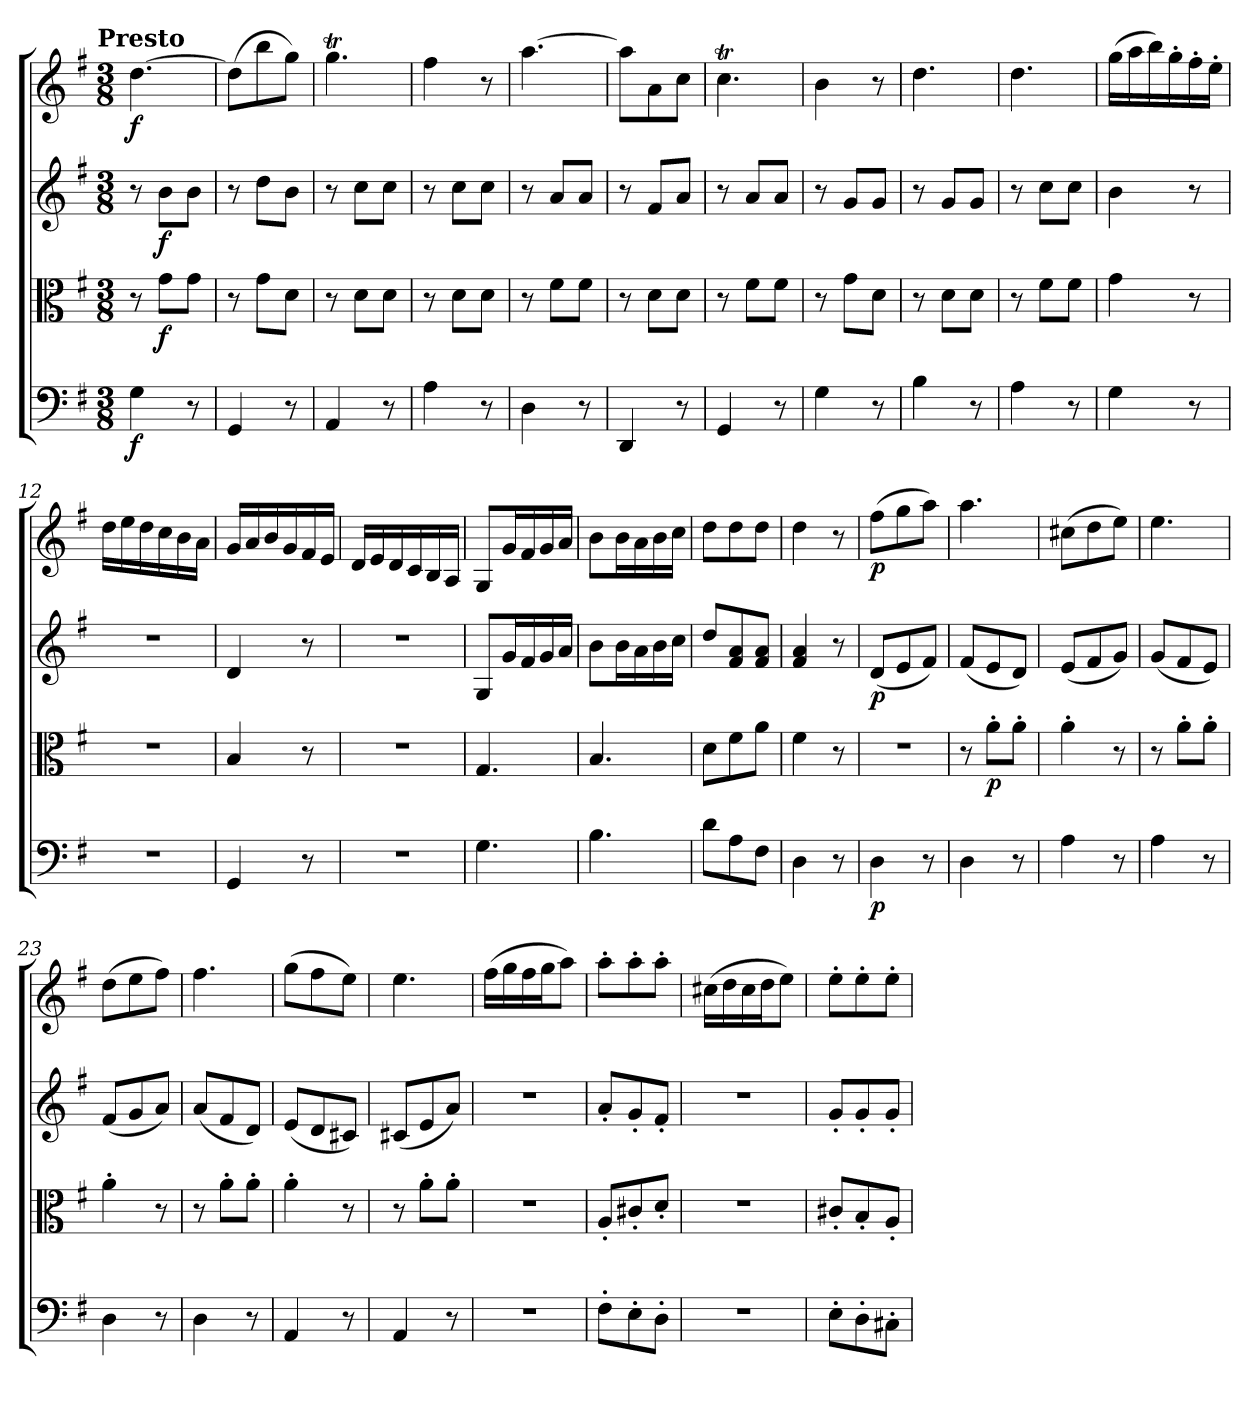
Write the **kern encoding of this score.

**kern	**dynam	**kern	**dynam	**kern	**dynam	**kern	**dynam
*part4	*part4	*part3	*part3	*part2	*part2	*part1	*part1
*staff4	*staff4	*staff3	*staff3	*staff2	*staff2	*staff1	*staff1
*clefF4	*	*clefC3	*	*clefG2	*	*clefG2	*
*k[f#]	*	*k[f#]	*	*k[f#]	*	*k[f#]	*
*G:	*	*G:	*	*G:	*	*G:	*
!!LO:TX:omd:t=Presto
*M3/8	*	*M3/8	*	*M3/8	*	*M3/8	*
*MM184	*	*MM184	*	*MM184	*	*MM184	*
=	=	=	=	=	=	=	=
4G\	f	8r	.	8r	.	[4.dd\	f
.	.	8g\L	f	8b\L	f	.	.
8r	.	8g\J	.	8b\J	.	.	.
=2	=2	=2	=2	=2	=2	=2	=2
4GG/	.	8r	.	8r	.	(8dd\L]	.
.	.	8g\L	.	8dd\L	.	8bb\	.
8r	.	8d\J	.	8b\J	.	8gg\J)	.
=3	=3	=3	=3	=3	=3	=3	=3
4AA/	.	8r	.	8r	.	4.ggT\	.
.	.	8d\L	.	8cc\L	.	.	.
8r	.	8d\J	.	8cc\J	.	.	.
=4	=4	=4	=4	=4	=4	=4	=4
4A\	.	8r	.	8r	.	4ff#\	.
.	.	8d\L	.	8cc\L	.	.	.
8r	.	8d\J	.	8cc\J	.	8r	.
=5	=5	=5	=5	=5	=5	=5	=5
4D\	.	8r	.	8r	.	[4.aa\	.
.	.	8f#\L	.	8a/L	.	.	.
8r	.	8f#\J	.	8a/J	.	.	.
=6	=6	=6	=6	=6	=6	=6	=6
4DD/	.	8r	.	8r	.	8aa\L]	.
.	.	8d\L	.	8f#/L	.	8a\	.
8r	.	8d\J	.	8a/J	.	8cc\J	.
=7	=7	=7	=7	=7	=7	=7	=7
4GG/	.	8r	.	8r	.	4.ccT\	.
.	.	8f#\L	.	8a/L	.	.	.
8r	.	8f#\J	.	8a/J	.	.	.
=8	=8	=8	=8	=8	=8	=8	=8
4G\	.	8r	.	8r	.	4b\	.
.	.	8g\L	.	8g/L	.	.	.
8r	.	8d\J	.	8g/J	.	8r	.
=9	=9	=9	=9	=9	=9	=9	=9
4B\	.	8r	.	8r	.	4.dd\	.
.	.	8d\L	.	8g/L	.	.	.
8r	.	8d\J	.	8g/J	.	.	.
=10	=10	=10	=10	=10	=10	=10	=10
4A\	.	8r	.	8r	.	4.dd\	.
.	.	8f#\L	.	8cc\L	.	.	.
8r	.	8f#\J	.	8cc\J	.	.	.
=11	=11	=11	=11	=11	=11	=11	=11
4G\	.	4g\	.	4b\	.	(16gg\LL	.
.	.	.	.	.	.	16aa\	.
.	.	.	.	.	.	16bb\)	.
.	.	.	.	.	.	16gg'\	.
8r	.	8r	.	8r	.	16ff#'\	.
.	.	.	.	.	.	16ee'\JJ	.
=12	=12	=12	=12	=12	=12	=12	=12
4.r	.	4.r	.	4.r	.	16dd\LL	.
.	.	.	.	.	.	16ee\	.
.	.	.	.	.	.	16dd\	.
.	.	.	.	.	.	16cc\	.
.	.	.	.	.	.	16b\	.
.	.	.	.	.	.	16a\JJ	.
=13	=13	=13	=13	=13	=13	=13	=13
4GG/	.	4B/	.	4d/	.	16g/LL	.
.	.	.	.	.	.	16a/	.
.	.	.	.	.	.	16b/	.
.	.	.	.	.	.	16g/	.
8r	.	8r	.	8r	.	16f#/	.
.	.	.	.	.	.	16e/JJ	.
=14	=14	=14	=14	=14	=14	=14	=14
4.r	.	4.r	.	4.r	.	16d/LL	.
.	.	.	.	.	.	16e/	.
.	.	.	.	.	.	16d/	.
.	.	.	.	.	.	16c/	.
.	.	.	.	.	.	16B/	.
.	.	.	.	.	.	16A/JJ	.
=15	=15	=15	=15	=15	=15	=15	=15
4.G\	.	4.G/	.	8G/L	.	8G/L	.
.	.	.	.	16g/L	.	16g/L	.
.	.	.	.	16f#/	.	16f#/	.
.	.	.	.	16g/	.	16g/	.
.	.	.	.	16a/JJ	.	16a/JJ	.
=16	=16	=16	=16	=16	=16	=16	=16
4.B\	.	4.B/	.	8b\L	.	8b\L	.
.	.	.	.	16b\L	.	16b\L	.
.	.	.	.	16a\	.	16a\	.
.	.	.	.	16b\	.	16b\	.
.	.	.	.	16cc\JJ	.	16cc\JJ	.
=17	=17	=17	=17	=17	=17	=17	=17
8d\L	.	8d\L	.	8dd/L	.	8dd\L	.
8A\	.	8f#\	.	8f#/ 8a/	.	8dd\	.
8F#\J	.	8a\J	.	8f#/ 8a/J	.	8dd\J	.
=18	=18	=18	=18	=18	=18	=18	=18
4D\	.	4f#\	.	4f#/ 4a/	.	4dd\	.
8r	.	8r	.	8r	.	8r	.
=19	=19	=19	=19	=19	=19	=19	=19
4D\	p	4.r	.	(8d/L	p	(8ff#\L	p
.	.	.	.	8e/	.	8gg\	.
8r	.	.	.	8f#/J)	.	8aa\J)	.
=20	=20	=20	=20	=20	=20	=20	=20
4D\	.	8r	.	(8f#/L	.	4.aa\	.
.	.	8a'\L	p	8e/	.	.	.
8r	.	8a'\J	.	8d/J)	.	.	.
=21	=21	=21	=21	=21	=21	=21	=21
4A\	.	4a'\	.	(8e/L	.	(8cc#X\L	.
.	.	.	.	8f#/	.	8dd\	.
8r	.	8r	.	8g/J)	.	8ee\J)	.
=22	=22	=22	=22	=22	=22	=22	=22
4A\	.	8r	.	(8g/L	.	4.ee\	.
.	.	8a'\L	.	8f#/	.	.	.
8r	.	8a'\J	.	8e/J)	.	.	.
=23	=23	=23	=23	=23	=23	=23	=23
4D\	.	4a'\	.	(8f#/L	.	(8dd\L	.
.	.	.	.	8g/	.	8ee\	.
8r	.	8r	.	8a/J)	.	8ff#\J)	.
=24	=24	=24	=24	=24	=24	=24	=24
4D\	.	8r	.	(8a/L	.	4.ff#\	.
.	.	8a'\L	.	8f#/	.	.	.
8r	.	8a'\J	.	8d/J)	.	.	.
=25	=25	=25	=25	=25	=25	=25	=25
4AA/	.	4a'\	.	(8e/L	.	(8gg\L	.
.	.	.	.	8d/	.	8ff#\	.
8r	.	8r	.	8c#X/J)	.	8ee\J)	.
=26	=26	=26	=26	=26	=26	=26	=26
4AA/	.	8r	.	(8c#X/L	.	4.ee\	.
.	.	8a'\L	.	8e/	.	.	.
8r	.	8a'\J	.	8a/J)	.	.	.
=27	=27	=27	=27	=27	=27	=27	=27
4.r	.	4.r	.	4.r	.	(16ff#\LL	.
.	.	.	.	.	.	16gg\	.
.	.	.	.	.	.	16ff#\	.
.	.	.	.	.	.	16gg\J	.
.	.	.	.	.	.	8aa\J)	.
=28	=28	=28	=28	=28	=28	=28	=28
8F#'\L	.	8A'/L	.	8a'/L	.	8aa'\L	.
8E'\	.	8c#X'/	.	8g'/	.	8aa'\	.
8D'\J	.	8d'/J	.	8f#'/J	.	8aa'\J	.
=29	=29	=29	=29	=29	=29	=29	=29
4.r	.	4.r	.	4.r	.	(16cc#X\LL	.
.	.	.	.	.	.	16dd\	.
.	.	.	.	.	.	16cc#\	.
.	.	.	.	.	.	16dd\J	.
.	.	.	.	.	.	8ee\J)	.
=30	=30	=30	=30	=30	=30	=30	=30
8E'\L	.	8c#X'/L	.	8g'/L	.	8ee'\L	.
8D'\	.	8B'/	.	8g'/	.	8ee'\	.
8C#X'\J	.	8A'/J	.	8g'/J	.	8ee'\J	.
=	=	=	=	=	=	=	=
*-	*-	*-	*-	*-	*-	*-	*-
